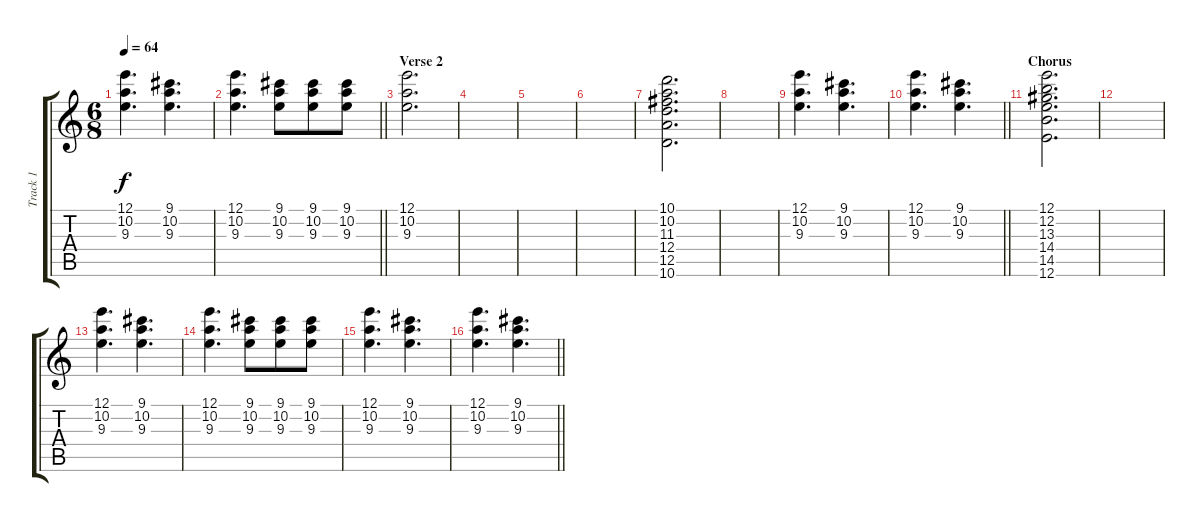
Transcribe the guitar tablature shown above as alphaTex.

\track ("Track 1" "Track 1") {instrument electricguitarclean}
\staff {score tabs}
\tuning (E4 B3 G3 D3 A2 E2) {hide}
\ts (6 8)
\tempo 64
\clef g2
\ks c
(12.1 10.2 9.3).4{d dy f} (9.1 10.2 9.3).4{d} |
\barLineRight lightlight
(12.1 10.2 9.3).4{d} (9.1 10.2 9.3).8 (9.1 10.2 9.3).8 (9.1 10.2 9.3).8 |
\section ("" "Verse 2")
(12.1 10.2 9.3).2{d} |
|
|
|
(10.1 10.2 11.3 12.4 12.5 10.6).2{d} |
|
(12.1 10.2 9.3).4{d} (9.1 10.2 9.3).4{d} |
\barLineRight lightlight
(12.1 10.2 9.3).4{d} (9.1 10.2 9.3).4{d} |
\section ("" "Chorus")
(12.1 12.2 13.3 14.4 14.5 12.6).2{d} |
|
(12.1 10.2 9.3).4{d} (9.1 10.2 9.3).4{d} |
(12.1 10.2 9.3).4{d} (9.1 10.2 9.3).8 (9.1 10.2 9.3).8 (9.1 10.2 9.3).8 |
(12.1 10.2 9.3).4{d} (9.1 10.2 9.3).4{d} |
\barLineRight lightlight
(12.1 10.2 9.3).4{d} (9.1 10.2 9.3).4{d}
